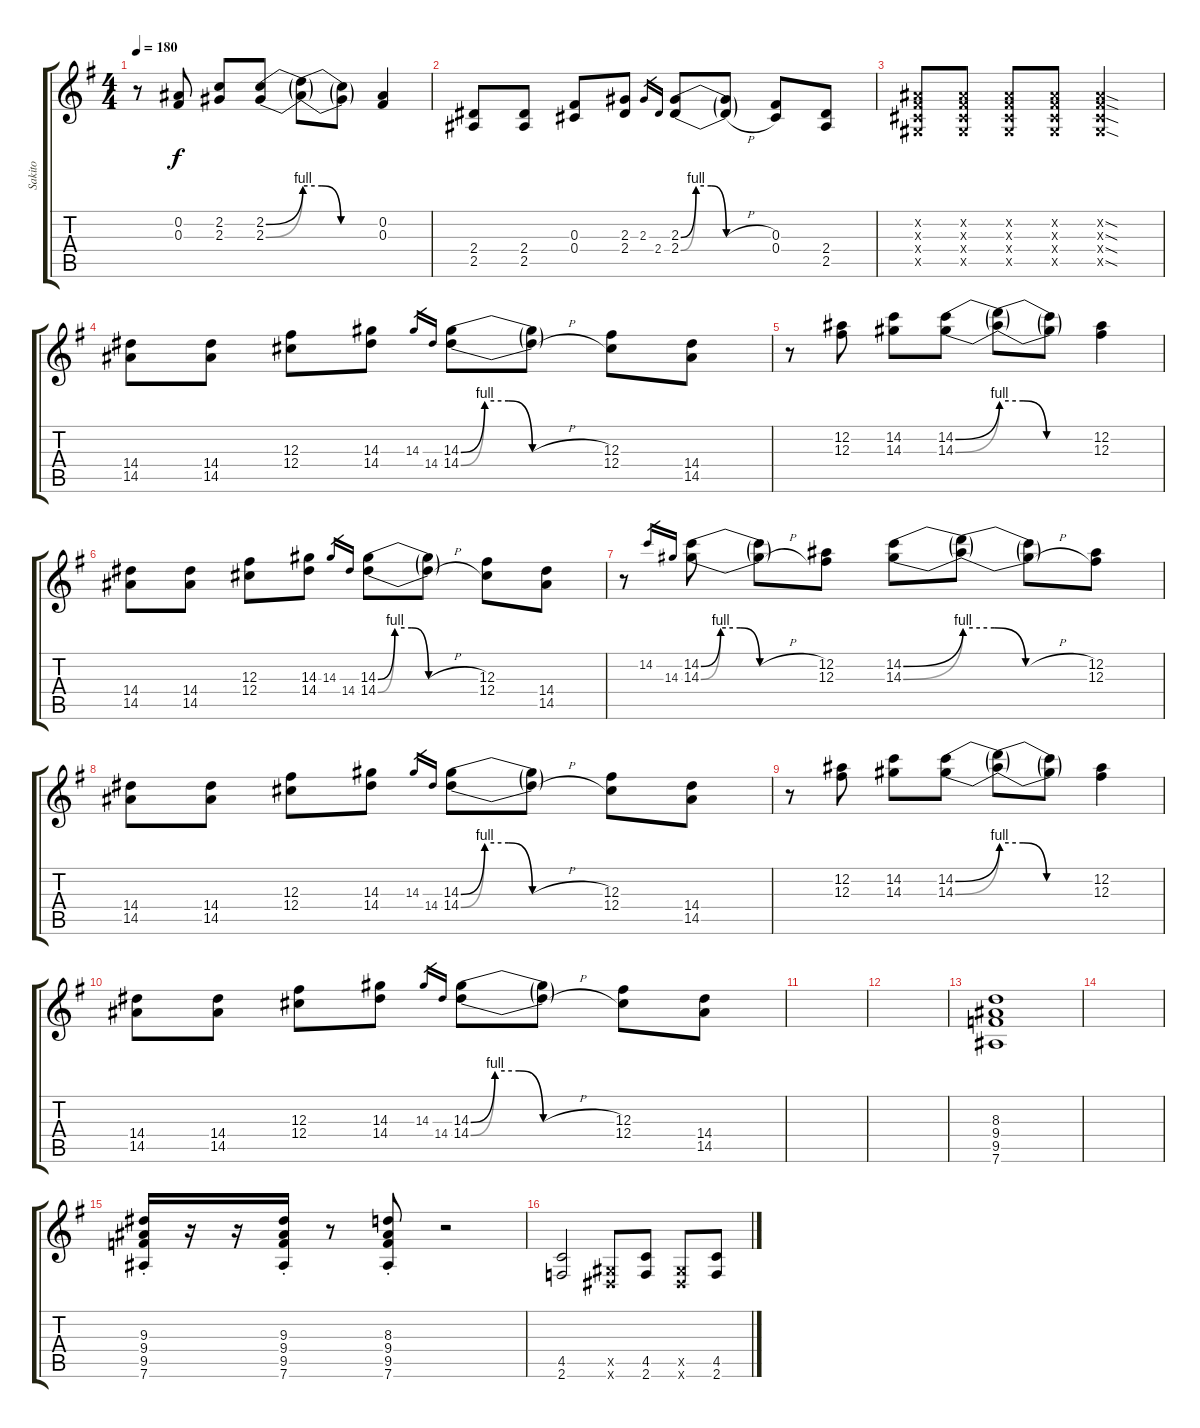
\track ("Sakito" "Sakito") {instrument distortionguitar}
\staff {score tabs}
\tuning (Eb4 Bb3 Gb3 Db3 Ab2 Eb2) {hide}
\ts (4 4)
\tempo 180
\clef g2
\ks g
r.8{dy f} (0.2 0.3).8 (2.2 2.3).8 (2.2{be (bend 0 0 60 4)} 2.3{be (bend 0 0 60 4)}).8 (2.2{be (custom 0 4 15 4 30 0 60 0) t} 2.3{be (custom 0 4 15 4 30 0 60 0) t}).8 (2.2{t} 2.3{t}).8 (0.2 0.3).4 |
(2.4 2.5).8 (2.4 2.5).8 (0.3 0.4).8 (2.3 2.4).8 2.3.16{gr} 2.4.16{gr} (2.3{be (custom 0 0 10 4 20 4 30 0 60 0)} 2.4{be (custom 0 0 10 4 20 4 30 0 60 0)}).8 (2.3{h t} 2.4{h t}).8 (0.3 0.4).8 (2.4 2.5).8 |
(0.2{x} 0.3{x} 0.4{x} 0.5{x}).8 (0.2{x} 0.3{x} 0.4{x} 0.5{x}).8 (0.2{x} 0.3{x} 0.4{x} 0.5{x}).8 (0.2{x} 0.3{x} 0.4{x} 0.5{x}).8 (0.2{sod x} 0.3{sod x} 0.4{sod x} 0.5{sod x}).2 |
(14.4 14.5).8 (14.4 14.5).8 (12.3 12.4).8 (14.3 14.4).8 14.3.16{gr} 14.4.16{gr} (14.3{be (custom 0 0 10 4 20 4 30 0 60 0)} 14.4{be (custom 0 0 10 4 20 4 30 0 60 0)}).8 (14.3{h t} 14.4{h t}).8 (12.3 12.4).8 (14.4 14.5).8 |
r.8 (12.2 12.3).8 (14.2 14.3).8 (14.2{be (bend 0 0 60 4)} 14.3{be (bend 0 0 60 4)}).8 (14.2{be (custom 0 4 15 4 30 0 60 0) t} 14.3{be (custom 0 4 15 4 30 0 60 0) t}).8 (14.2{t} 14.3{t}).8 (12.2 12.3).4 |
(14.4 14.5).8 (14.4 14.5).8 (12.3 12.4).8 (14.3 14.4).8 14.3.16{gr} 14.4.16{gr} (14.3{be (custom 0 0 10 4 20 4 30 0 60 0)} 14.4{be (custom 0 0 10 4 20 4 30 0 60 0)}).8 (14.3{h t} 14.4{h t}).8 (12.3 12.4).8 (14.4 14.5).8 |
r.8 14.2.16{gr} 14.3.16{gr} (14.2{be (custom 0 0 10 4 20 4 30 0 60 0)} 14.3{be (custom 0 0 10 4 20 4 30 0 60 0)}).8 (14.2{h t} 14.3{h t}).8 (12.2 12.3).8 (14.2{be (bend 0 0 60 4)} 14.3{be (bend 0 0 60 4)}).8 (14.2{be (custom 0 4 15 4 30 0 60 0) t} 14.3{be (custom 0 4 15 4 30 0 60 0) t}).8 (14.2{h t} 14.3{h t}).8 (12.2 12.3).8 |
(14.4 14.5).8 (14.4 14.5).8 (12.3 12.4).8 (14.3 14.4).8 14.3.16{gr} 14.4.16{gr} (14.3{be (custom 0 0 10 4 20 4 30 0 60 0)} 14.4{be (custom 0 0 10 4 20 4 30 0 60 0)}).8 (14.3{h t} 14.4{h t}).8 (12.3 12.4).8 (14.4 14.5).8 |
r.8 (12.2 12.3).8 (14.2 14.3).8 (14.2{be (bend 0 0 60 4)} 14.3{be (bend 0 0 60 4)}).8 (14.2{be (custom 0 4 15 4 30 0 60 0) t} 14.3{be (custom 0 4 15 4 30 0 60 0) t}).8 (14.2{t} 14.3{t}).8 (12.2 12.3).4 |
(14.4 14.5).8 (14.4 14.5).8 (12.3 12.4).8 (14.3 14.4).8 14.3.16{gr} 14.4.16{gr} (14.3{be (custom 0 0 10 4 20 4 30 0 60 0)} 14.4{be (custom 0 0 10 4 20 4 30 0 60 0)}).8 (14.3{h t} 14.4{h t}).8 (12.3 12.4).8 (14.4 14.5).8 |
|
|
(8.3 9.4 9.5 7.6).1 |
|
(9.3{st} 9.4{st} 9.5{st} 7.6{st}).16 r.16 r.16 (9.3{st} 9.4{st} 9.5{st} 7.6{st}).16 r.8 (8.3{st} 9.4{st} 9.5{st} 7.6{st}).8 r.2 |
(4.5 2.6).2 (0.5{x} 0.6{x}).8 (4.5 2.6).8 (0.5{x} 0.6{x}).8 (4.5 2.6).8
